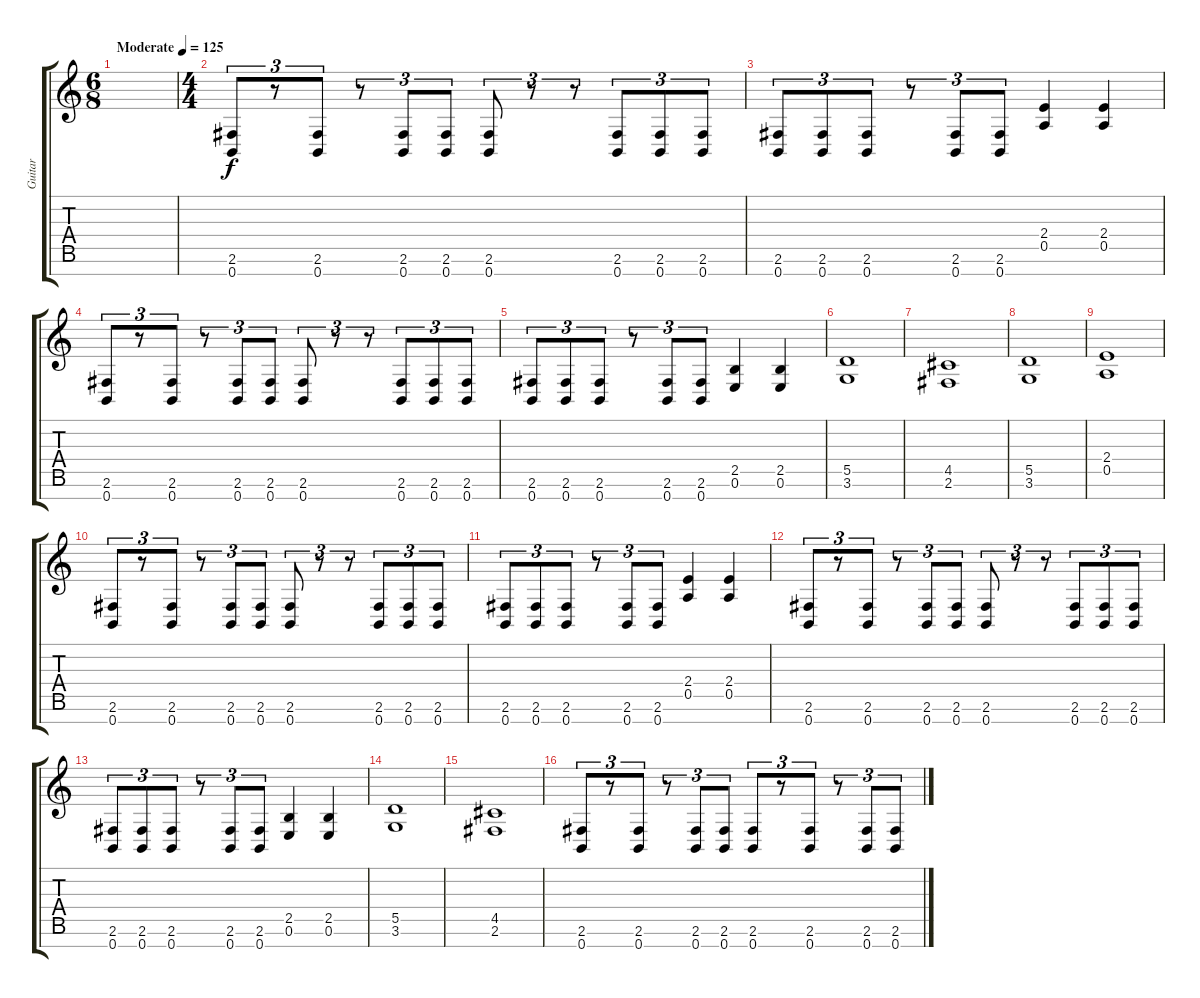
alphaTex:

\track ("Guitar" "Guitar") {instrument distortionguitar}
\staff {score tabs}
\tuning (E4 B3 G3 D3 A2 E2 B1) {hide}
\ts (6 8)
\tempo (125 "Moderate")
\clef g2
\ks c
|
\ts (4 4)
(2.6 0.7).8{tu (3 2)} r.8{tu (3 2)} (2.6 0.7).8{tu (3 2)} r.8{tu (3 2)} (2.6 0.7).8{tu (3 2)} (2.6 0.7).8{tu (3 2)} (2.6 0.7).8{tu (3 2)} r.8{tu (3 2)} r.8{tu (3 2)} (2.6 0.7).8{tu (3 2)} (2.6 0.7).8{tu (3 2)} (2.6 0.7).8{tu (3 2)} |
(2.6 0.7).8{tu (3 2)} (2.6 0.7).8{tu (3 2)} (2.6 0.7).8{tu (3 2)} r.8{tu (3 2)} (2.6 0.7).8{tu (3 2)} (2.6 0.7).8{tu (3 2)} (2.4 0.5).4 (2.4 0.5).4 |
(2.6 0.7).8{tu (3 2)} r.8{tu (3 2)} (2.6 0.7).8{tu (3 2)} r.8{tu (3 2)} (2.6 0.7).8{tu (3 2)} (2.6 0.7).8{tu (3 2)} (2.6 0.7).8{tu (3 2)} r.8{tu (3 2)} r.8{tu (3 2)} (2.6 0.7).8{tu (3 2)} (2.6 0.7).8{tu (3 2)} (2.6 0.7).8{tu (3 2)} |
(2.6 0.7).8{tu (3 2)} (2.6 0.7).8{tu (3 2)} (2.6 0.7).8{tu (3 2)} r.8{tu (3 2)} (2.6 0.7).8{tu (3 2)} (2.6 0.7).8{tu (3 2)} (2.5 0.6).4 (2.5 0.6).4 |
(5.5 3.6).1 |
(4.5 2.6).1 |
(5.5 3.6).1 |
(2.4 0.5).1 |
(2.6 0.7).8{tu (3 2)} r.8{tu (3 2)} (2.6 0.7).8{tu (3 2)} r.8{tu (3 2)} (2.6 0.7).8{tu (3 2)} (2.6 0.7).8{tu (3 2)} (2.6 0.7).8{tu (3 2)} r.8{tu (3 2)} r.8{tu (3 2)} (2.6 0.7).8{tu (3 2)} (2.6 0.7).8{tu (3 2)} (2.6 0.7).8{tu (3 2)} |
(2.6 0.7).8{tu (3 2)} (2.6 0.7).8{tu (3 2)} (2.6 0.7).8{tu (3 2)} r.8{tu (3 2)} (2.6 0.7).8{tu (3 2)} (2.6 0.7).8{tu (3 2)} (2.4 0.5).4 (2.4 0.5).4 |
(2.6 0.7).8{tu (3 2)} r.8{tu (3 2)} (2.6 0.7).8{tu (3 2)} r.8{tu (3 2)} (2.6 0.7).8{tu (3 2)} (2.6 0.7).8{tu (3 2)} (2.6 0.7).8{tu (3 2)} r.8{tu (3 2)} r.8{tu (3 2)} (2.6 0.7).8{tu (3 2)} (2.6 0.7).8{tu (3 2)} (2.6 0.7).8{tu (3 2)} |
(2.6 0.7).8{tu (3 2)} (2.6 0.7).8{tu (3 2)} (2.6 0.7).8{tu (3 2)} r.8{tu (3 2)} (2.6 0.7).8{tu (3 2)} (2.6 0.7).8{tu (3 2)} (2.5 0.6).4 (2.5 0.6).4 |
(5.5 3.6).1 |
(4.5 2.6).1 |
(2.6 0.7).8{tu (3 2)} r.8{tu (3 2)} (2.6 0.7).8{tu (3 2)} r.8{tu (3 2)} (2.6 0.7).8{tu (3 2)} (2.6 0.7).8{tu (3 2)} (2.6 0.7).8{tu (3 2)} r.8{tu (3 2)} (2.6 0.7).8{tu (3 2)} r.8{tu (3 2)} (2.6 0.7).8{tu (3 2)} (2.6 0.7).8{tu (3 2)}
